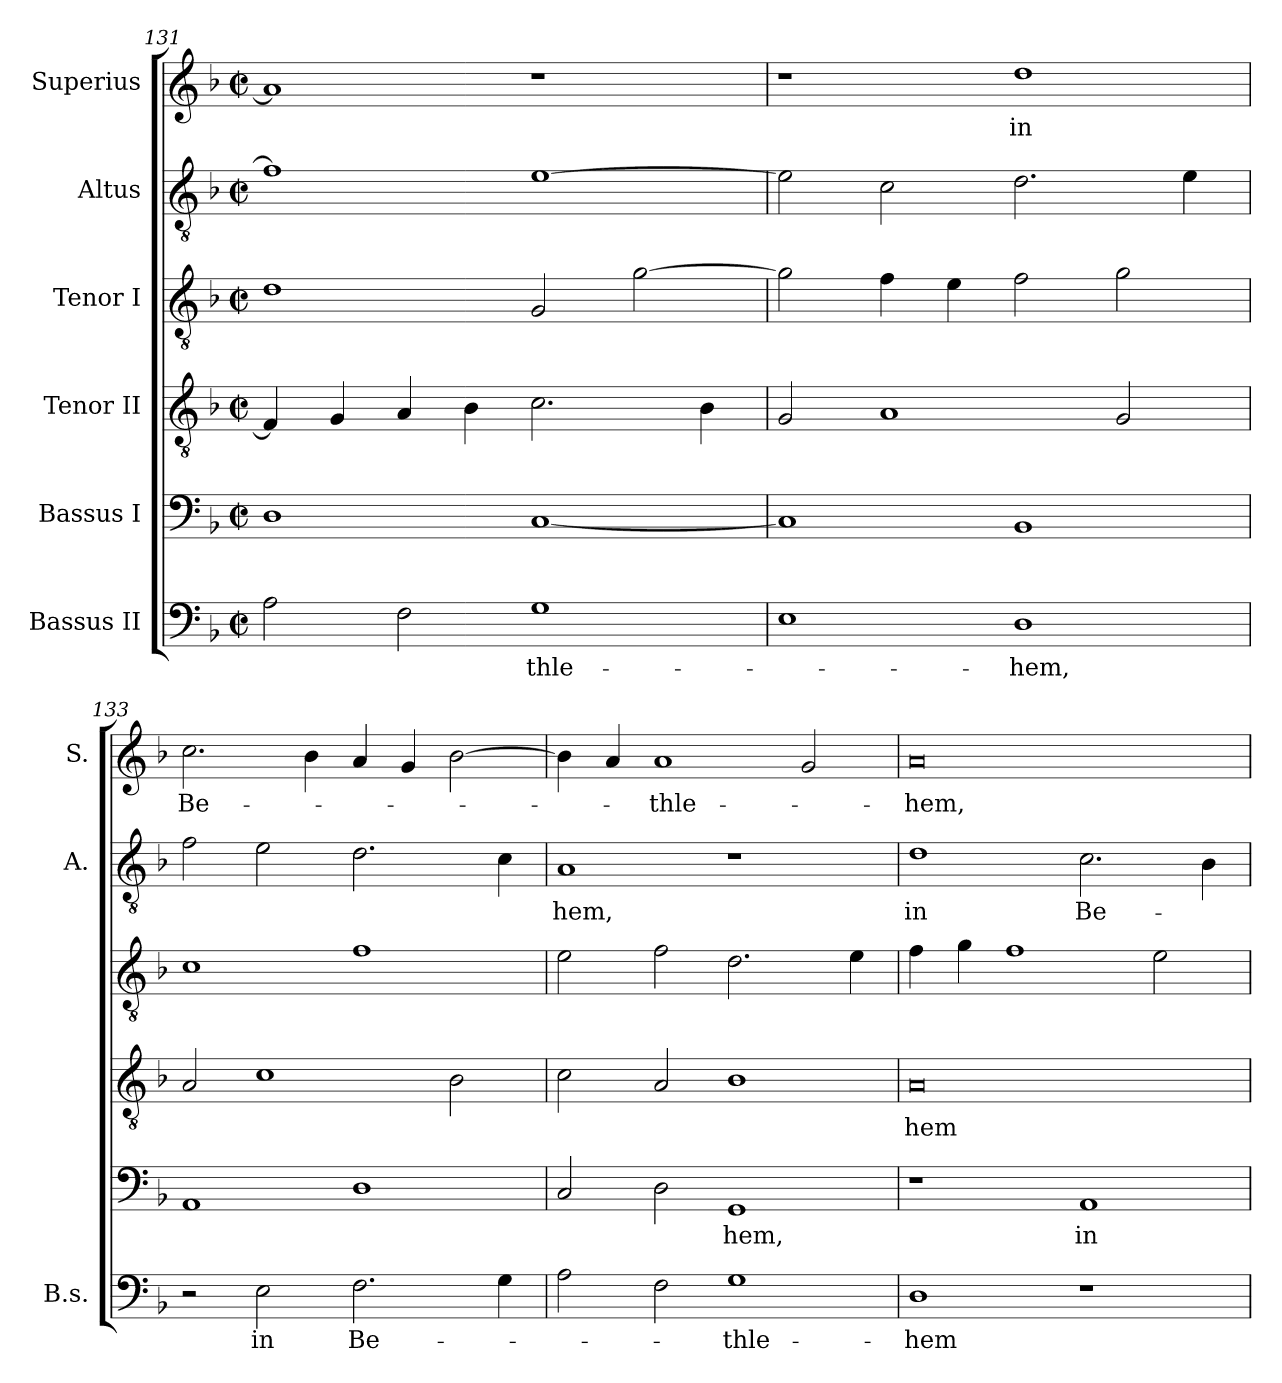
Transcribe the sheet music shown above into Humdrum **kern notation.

**kern	**text	**kern	**text	**kern	**text	**kern	**kern	**text	**kern	**text
*part6	*part6	*part5	*part5	*part4	*part4	*part3	*part2	*part2	*part1	*part1
*staff6	*staff6	*staff5	*staff5	*staff4	*staff4	*staff3	*staff2	*staff2	*staff1	*staff1
*I"Bassus II	*	*I"Bassus I	*	*I"Tenor II	*	*I"Tenor I	*I"Altus	*	*I"Superius	*
*I'B.s.	*	*	*	*	*	*	*I'A.	*	*I'S.	*
*clefF4	*	*clefF4	*	*clefGv2	*	*clefGv2	*clefGv2	*	*clefG2	*
*	*	*	*	*ITrd7c12	*	*ITrd7c12	*ITrd7c12	*	*	*
*k[b-]	*	*k[b-]	*	*k[b-]	*	*k[b-]	*k[b-]	*	*k[b-]	*
*F:	*	*F:	*	*F:	*	*F:	*F:	*	*F:	*
*M2/2	*	*M2/2	*	*M2/2	*	*M2/2	*M2/2	*	*M2/2	*
*met(c|)	*	*met(c|)	*	*met(c|)	*	*met(c|)	*met(c|)	*	*met(c|)	*
=131	=131	=131	=131	=131	=131	=131	=131	=131	=131	=131
2Ai\	.	1Di	.	4FFi/]	.	1Di	1Fi]	.	1ai]	.
.	.	.	.	4GGi/	.	.	.	.	.	.
2Fi\	.	.	.	4AAi/	.	.	.	.	.	.
.	.	.	.	4BB-i\	.	.	.	.	.	.
!	!LO:LY:b:color=#000000	!	!	!	!	!	!	!	!	!
1Gi	-thle-	[<1Ci	.	2.Ci\	.	2GGi/	[>1Ei	.	1r	.
.	.	.	.	.	.	[>2Gi\	.	.	.	.
.	.	.	.	4BB-i\	.	.	.	.	.	.
=132	=132	=132	=132	=132	=132	=132	=132	=132	=132	=132
1Ei	.	1Ci]	.	2GGi/	.	2Gi\]	2Ei\]	.	1r	.
.	.	.	.	1AAi	.	4Fi\	2Ci\	.	.	.
.	.	.	.	.	.	4Ei\	.	.	.	.
!	!LO:LY:b:color=#000000	!	!	!	!	!	!	!	!	!
!	!	!	!	!	!	!	!	!	!	!LO:LY:b:color=#000000
1Di	-hem,	1BB-i	.	.	.	2Fi\	2.Di\	.	1ddi	in
.	.	.	.	2GGi/	.	2Gi\	.	.	.	.
.	.	.	.	.	.	.	4Ei\	.	.	.
=133	=133	=133	=133	=133	=133	=133	=133	=133	=133	=133
!	!	!	!	!	!	!	!	!	!	!LO:LY:b:color=#000000
2r	.	1AAi	.	2AAi/	.	1Ci	2Fi\	.	2.cci\	Be-
!	!LO:LY:b:color=#000000	!	!	!	!	!	!	!	!	!
2Ei\	in	.	.	1Ci	.	.	2Ei\	.	.	.
.	.	.	.	.	.	.	.	.	4b-i\	.
!	!LO:LY:b:color=#000000	!	!	!	!	!	!	!	!	!
2.Fi\	Be-	1Di	.	.	.	1Fi	2.Di\	.	4ai/	.
.	.	.	.	.	.	.	.	.	4gi/	.
.	.	.	.	2BB-i\	.	.	.	.	[>2b-i\	.
4Gi\	.	.	.	.	.	.	4Ci\	.	.	.
!!LO:LB:g=z
=134	=134	=134	=134	=134	=134	=134	=134	=134	=134	=134
!	!	!	!	!	!	!	!	!LO:LY:b:color=#000000	!	!
2Ai\	.	2Ci/	.	2Ci\	.	2Ei\	1AAi	-hem,	4b-i\]	.
.	.	.	.	.	.	.	.	.	4ai/	.
!	!	!	!	!	!	!	!	!	!	!LO:LY:b:color=#000000
2Fi\	.	2Di\	.	2AAi/	.	2Fi\	.	.	1ai	-thle-
!	!LO:LY:b:color=#000000	!	!	!	!	!	!	!	!	!
!	!	!	!LO:LY:b:color=#000000	!	!	!	!	!	!	!
1Gi	-thle-	1GGi	-hem,	1BB-i	.	2.Di\	1r	.	.	.
.	.	.	.	.	.	.	.	.	2gi/	.
.	.	.	.	.	.	4Ei\	.	.	.	.
=135	=135	=135	=135	=135	=135	=135	=135	=135	=135	=135
!	!LO:LY:b:color=#000000	!	!	!	!	!	!	!	!	!
!	!	!	!	!	!LO:LY:b:color=#000000	!	!	!	!	!
!	!	!	!	!	!	!	!	!LO:LY:b:color=#000000	!	!
!	!	!	!	!	!	!	!	!	!	!LO:LY:b:color=#000000
1Di	-hem	1r	.	0AAi	-hem	4Fi\	1Di	in	0ai	-hem,
.	.	.	.	.	.	4Gi\	.	.	.	.
.	.	.	.	.	.	1Fi	.	.	.	.
!	!	!	!LO:LY:b:color=#000000	!	!	!	!	!	!	!
!	!	!	!	!	!	!	!	!LO:LY:b:color=#000000	!	!
1r	.	1AAi	in	.	.	.	2.Ci\	Be-	.	.
.	.	.	.	.	.	2Ei\	.	.	.	.
.	.	.	.	.	.	.	4BB-i\	.	.	.
=	=	=	=	=	=	=	=	=	=	=
*-	*-	*-	*-	*-	*-	*-	*-	*-	*-	*-
